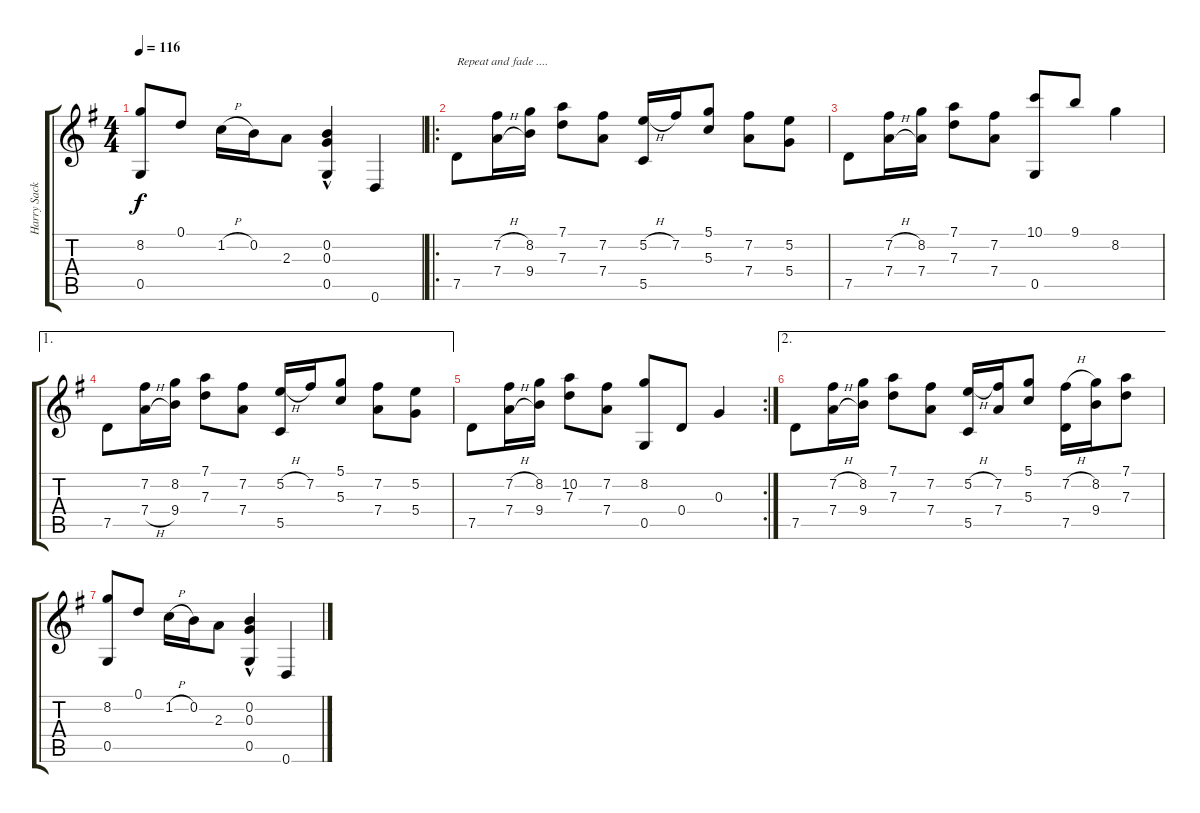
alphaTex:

\track ("Harry Sacksioni" "Harry Sack") {instrument acousticguitarsteel}
\staff {score tabs}
\tuning (D4 B3 G3 D3 G2 D2) {hide}
\ts (4 4)
\tempo 116
\clef g2
\ks g
(8.2 0.5).8{dy f} 0.1.8 1.2{h}.16 0.2.16 2.3.8 (0.2 0.3{hac} 0.5{hac}).4 0.6.4 |
\ro
7.5.8{txt "Repeat and fade ...." volume 8} (7.2{h} 7.4{h}).16 (8.2 9.4).16 (7.1 7.3).8 (7.2 7.4).8 (5.2{h} 5.5).16 7.2.16 (5.1 5.3).8 (7.2 7.4).8 (5.2 5.4).8 |
7.5.8 (7.2{h} 7.4{h}).16 (8.2 7.4).16 (7.1 7.3).8 (7.2 7.4).8 (10.1 0.5).8 9.1.8 8.2.4 |
\ae 1
7.5.8 (7.2 7.4{h}).16 (8.2 9.4).16 (7.1 7.3).8 (7.2 7.4).8 (5.2{h} 5.5).16 7.2.16 (5.1 5.3).8 (7.2 7.4).8 (5.2 5.4).8 |
\rc 2
7.5.8 (7.2{h} 7.4{h}).16 (8.2 9.4).16 (10.2 7.3).8 (7.2 7.4).8 (8.2 0.5).8 0.4.8 0.3.4 |
\ae 2
7.5.8{volume 5} (7.2{h} 7.4{h}).16 (8.2 9.4).16 (7.1 7.3).8 (7.2 7.4).8 (5.2{h} 5.5).16 (7.2 7.4).16 (5.1 5.3).8 (7.2{h} 7.5).16 (8.2 9.4).16 (7.1 7.3).8 |
(8.2 0.5).8{volume 4} 0.1.8 1.2{h}.16 0.2.16 2.3.8 (0.2 0.3{hac} 0.5{hac}).4 0.6.4
